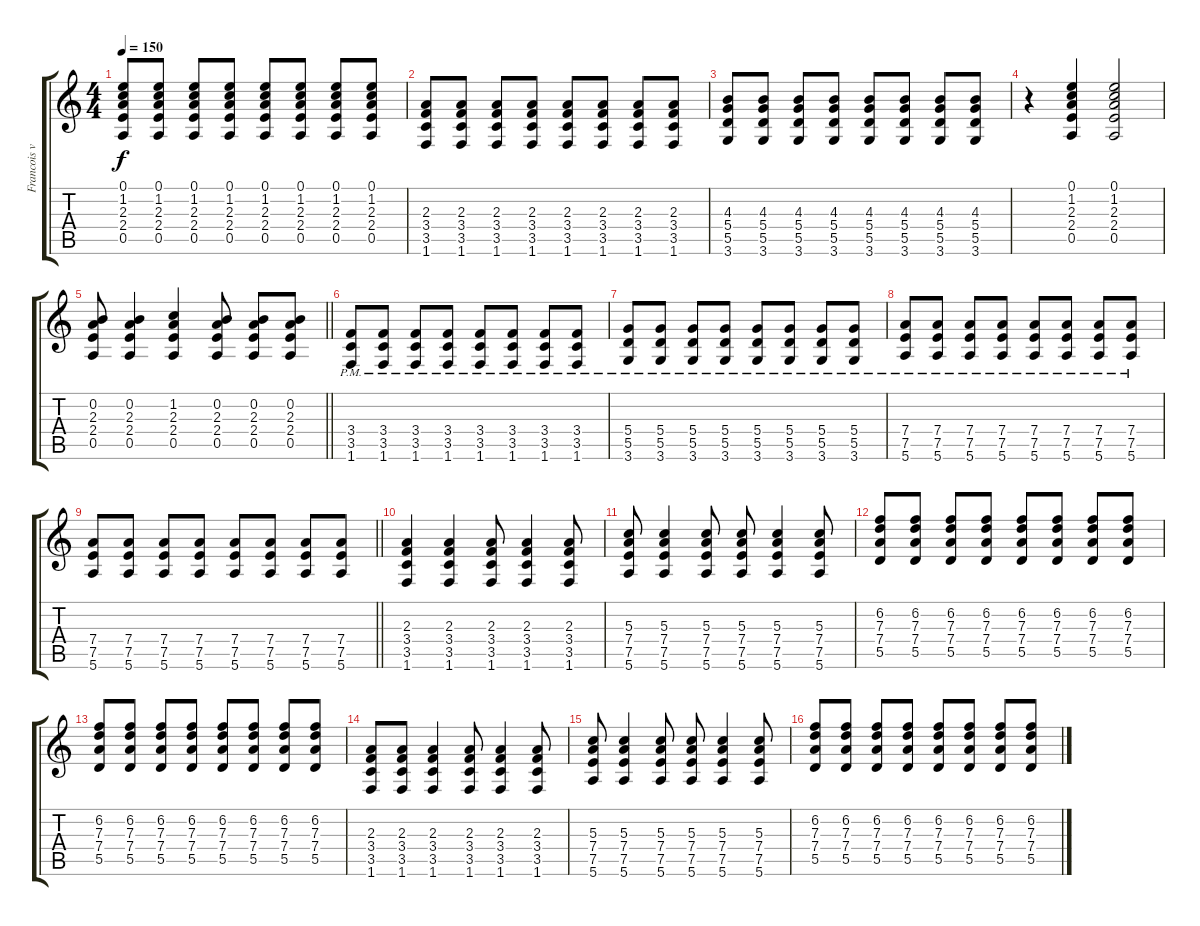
\track ("Francois van Coke" "Francois v") {instrument overdrivenguitar}
\staff {score tabs}
\tuning (E4 B3 G3 D3 A2 E2) {hide}
\ts (4 4)
\tempo 150
\clef g2
\ks c
(0.1 1.2 2.3 2.4 0.5).8{dy f} (0.1 1.2 2.3 2.4 0.5).8 (0.1 1.2 2.3 2.4 0.5).8 (0.1 1.2 2.3 2.4 0.5).8 (0.1 1.2 2.3 2.4 0.5).8 (0.1 1.2 2.3 2.4 0.5).8 (0.1 1.2 2.3 2.4 0.5).8 (0.1 1.2 2.3 2.4 0.5).8 |
(2.3 3.4 3.5 1.6).8 (2.3 3.4 3.5 1.6).8 (2.3 3.4 3.5 1.6).8 (2.3 3.4 3.5 1.6).8 (2.3 3.4 3.5 1.6).8 (2.3 3.4 3.5 1.6).8 (2.3 3.4 3.5 1.6).8 (2.3 3.4 3.5 1.6).8 |
(4.3 5.4 5.5 3.6).8 (4.3 5.4 5.5 3.6).8 (4.3 5.4 5.5 3.6).8 (4.3 5.4 5.5 3.6).8 (4.3 5.4 5.5 3.6).8 (4.3 5.4 5.5 3.6).8 (4.3 5.4 5.5 3.6).8 (4.3 5.4 5.5 3.6).8 |
r.4 (0.1 1.2 2.3 2.4 0.5).4 (0.1 1.2 2.3 2.4 0.5).2 |
\barLineRight lightlight
(0.2 2.3 2.4 0.5).8 (0.2 2.3 2.4 0.5).4 (1.2 2.3 2.4 0.5).4 (0.2 2.3 2.4 0.5).8 (0.2 2.3 2.4 0.5).8 (0.2 2.3 2.4 0.5).8 |
\section ("" "")
(3.4{pm} 3.5{pm} 1.6{pm}).8 (3.4{pm} 3.5{pm} 1.6{pm}).8 (3.4{pm} 3.5{pm} 1.6{pm}).8 (3.4{pm} 3.5{pm} 1.6{pm}).8 (3.4{pm} 3.5{pm} 1.6{pm}).8 (3.4{pm} 3.5{pm} 1.6{pm}).8 (3.4{pm} 3.5{pm} 1.6{pm}).8 (3.4{pm} 3.5{pm} 1.6{pm}).8 |
(5.4{pm} 5.5{pm} 3.6{pm}).8 (5.4{pm} 5.5{pm} 3.6{pm}).8 (5.4{pm} 5.5{pm} 3.6{pm}).8 (5.4{pm} 5.5{pm} 3.6{pm}).8 (5.4{pm} 5.5{pm} 3.6{pm}).8 (5.4{pm} 5.5{pm} 3.6{pm}).8 (5.4{pm} 5.5{pm} 3.6{pm}).8 (5.4{pm} 5.5{pm} 3.6{pm}).8 |
(7.4{pm} 7.5{pm} 5.6{pm}).8 (7.4{pm} 7.5{pm} 5.6{pm}).8 (7.4{pm} 7.5{pm} 5.6{pm}).8 (7.4{pm} 7.5{pm} 5.6{pm}).8 (7.4{pm} 7.5{pm} 5.6{pm}).8 (7.4{pm} 7.5{pm} 5.6{pm}).8 (7.4{pm} 7.5{pm} 5.6{pm}).8 (7.4{pm} 7.5{pm} 5.6{pm}).8 |
\barLineRight lightlight
(7.4 7.5 5.6).8 (7.4 7.5 5.6).8 (7.4 7.5 5.6).8 (7.4 7.5 5.6).8 (7.4 7.5 5.6).8 (7.4 7.5 5.6).8 (7.4 7.5 5.6).8 (7.4 7.5 5.6).8 |
\section ("" "")
(2.3 3.4 3.5 1.6).4 (2.3 3.4 3.5 1.6).4 (2.3 3.4 3.5 1.6).8 (2.3 3.4 3.5 1.6).4 (2.3 3.4 3.5 1.6).8 |
(5.3 7.4 7.5 5.6).8 (5.3 7.4 7.5 5.6).4 (5.3 7.4 7.5 5.6).8 (5.3 7.4 7.5 5.6).8 (5.3 7.4 7.5 5.6).4 (5.3 7.4 7.5 5.6).8 |
(6.2 7.3 7.4 5.5).8 (6.2 7.3 7.4 5.5).8 (6.2 7.3 7.4 5.5).8 (6.2 7.3 7.4 5.5).8 (6.2 7.3 7.4 5.5).8 (6.2 7.3 7.4 5.5).8 (6.2 7.3 7.4 5.5).8 (6.2 7.3 7.4 5.5).8 |
(6.2 7.3 7.4 5.5).8 (6.2 7.3 7.4 5.5).8 (6.2 7.3 7.4 5.5).8 (6.2 7.3 7.4 5.5).8 (6.2 7.3 7.4 5.5).8 (6.2 7.3 7.4 5.5).8 (6.2 7.3 7.4 5.5).8 (6.2 7.3 7.4 5.5).8 |
(2.3 3.4 3.5 1.6).8 (2.3 3.4 3.5 1.6).8 (2.3 3.4 3.5 1.6).4 (2.3 3.4 3.5 1.6).8 (2.3 3.4 3.5 1.6).4 (2.3 3.4 3.5 1.6).8 |
(5.3 7.4 7.5 5.6).8 (5.3 7.4 7.5 5.6).4 (5.3 7.4 7.5 5.6).8 (5.3 7.4 7.5 5.6).8 (5.3 7.4 7.5 5.6).4 (5.3 7.4 7.5 5.6).8 |
(6.2 7.3 7.4 5.5).8 (6.2 7.3 7.4 5.5).8 (6.2 7.3 7.4 5.5).8 (6.2 7.3 7.4 5.5).8 (6.2 7.3 7.4 5.5).8 (6.2 7.3 7.4 5.5).8 (6.2 7.3 7.4 5.5).8 (6.2 7.3 7.4 5.5).8
